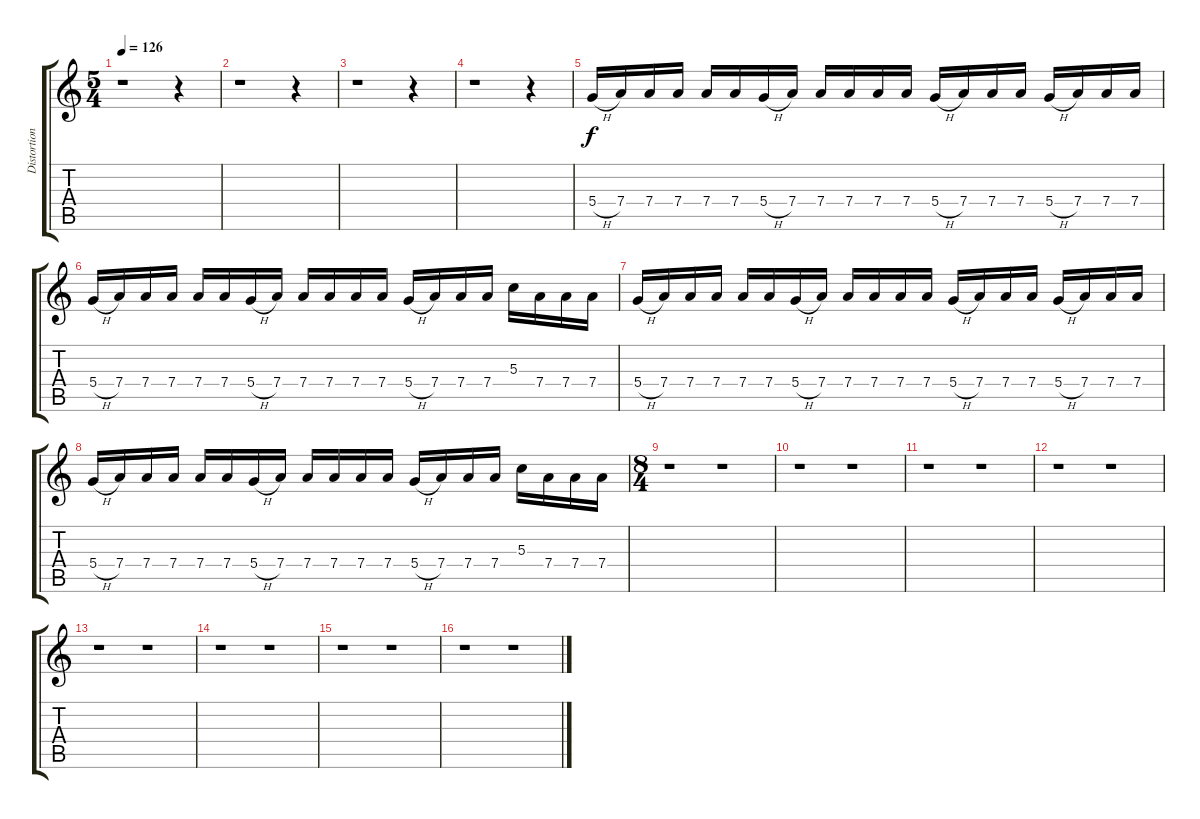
\track ("Distortion guitar 2" "Distortion") {instrument distortionguitar}
\staff {score tabs}
\tuning (E4 B3 G3 D3 A2 E2) {hide}
\ts (5 4)
\tempo 126
\clef g2
\ks c
r.1{dy f} r.4 |
r.1 r.4 |
r.1 r.4 |
r.1 r.4 |
5.4{h}.16 7.4.16 7.4.16 7.4.16 7.4.16 7.4.16 5.4{h}.16 7.4.16 7.4.16 7.4.16 7.4.16 7.4.16 5.4{h}.16 7.4.16 7.4.16 7.4.16 5.4{h}.16 7.4.16 7.4.16 7.4.16 |
5.4{h}.16 7.4.16 7.4.16 7.4.16 7.4.16 7.4.16 5.4{h}.16 7.4.16 7.4.16 7.4.16 7.4.16 7.4.16 5.4{h}.16 7.4.16 7.4.16 7.4.16 5.3.16 7.4.16 7.4.16 7.4.16 |
5.4{h}.16 7.4.16 7.4.16 7.4.16 7.4.16 7.4.16 5.4{h}.16 7.4.16 7.4.16 7.4.16 7.4.16 7.4.16 5.4{h}.16 7.4.16 7.4.16 7.4.16 5.4{h}.16 7.4.16 7.4.16 7.4.16 |
5.4{h}.16 7.4.16 7.4.16 7.4.16 7.4.16 7.4.16 5.4{h}.16 7.4.16 7.4.16 7.4.16 7.4.16 7.4.16 5.4{h}.16 7.4.16 7.4.16 7.4.16 5.3.16 7.4.16 7.4.16 7.4.16 |
\ts (8 4)
r.1 r.1 |
r.1 r.1 |
r.1 r.1 |
r.1 r.1 |
r.1 r.1 |
r.1 r.1 |
r.1 r.1 |
r.1 r.1
